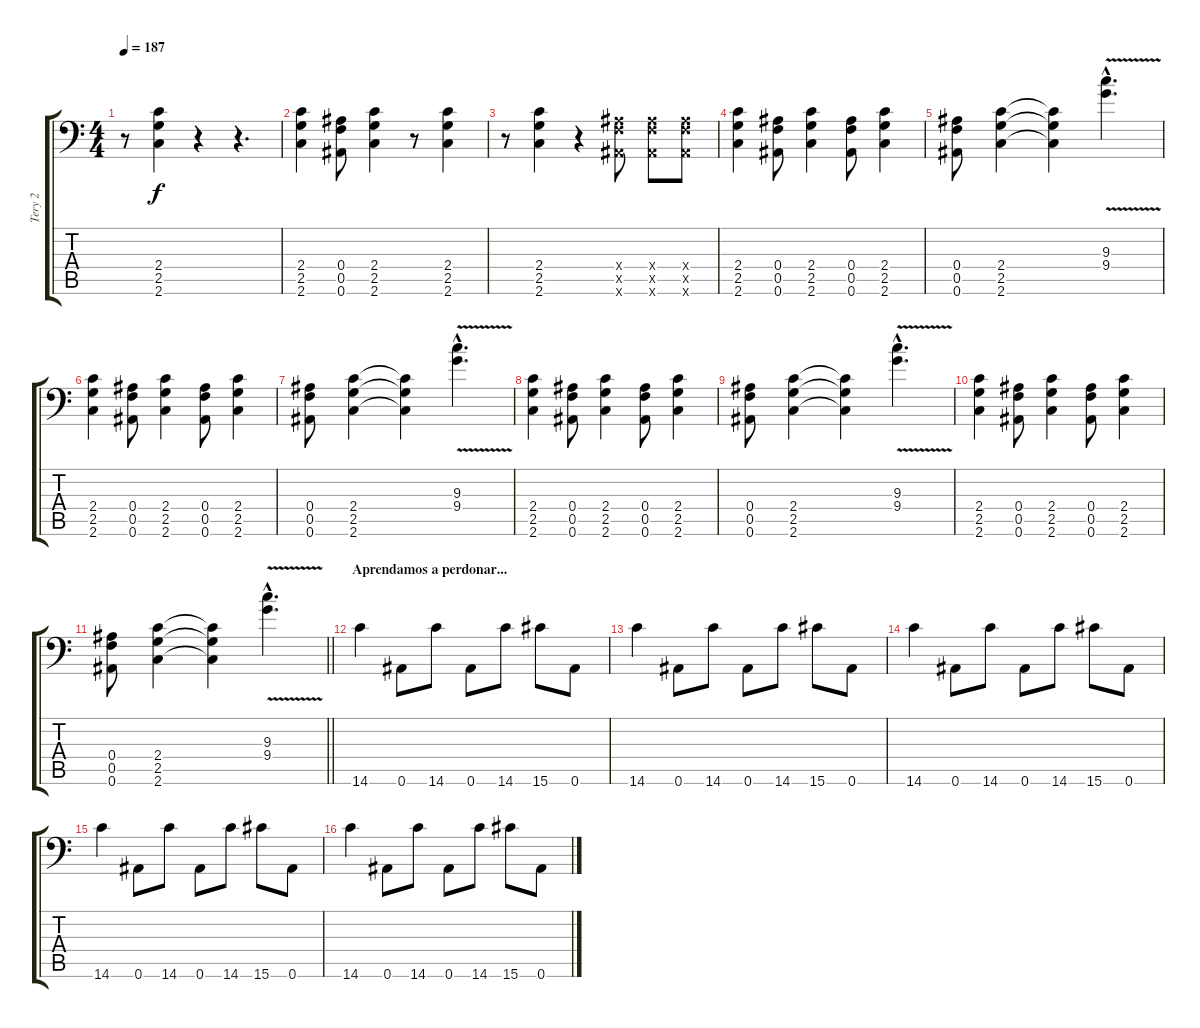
\track ("Tery 2" "Tery 2") {instrument distortionguitar}
\staff {score tabs}
\tuning (C4 G3 Eb3 Bb2 F2 Bb1) {hide}
\ts (4 4)
\tempo 187
\clef f4
\ks c
r.8{dy f} (2.4 2.5 2.6).4 r.4 r.4{d} |
(2.4 2.5 2.6).4 (0.4 0.5 0.6).8 (2.4 2.5 2.6).4 r.8 (2.4 2.5 2.6).4 |
r.8 (2.4 2.5 2.6).4 r.4 (0.4{x} 0.5{x} 0.6{x}).8 (0.4{x} 0.5{x} 0.6{x}).8 (0.4{x} 0.5{x} 0.6{x}).8 |
(2.4 2.5 2.6).4 (0.4 0.5 0.6).8 (2.4 2.5 2.6).4 (0.4 0.5 0.6).8 (2.4 2.5 2.6).4 |
(0.4 0.5 0.6).8 (2.4 2.5 2.6).4 (2.4{t} 2.5{t} 2.6{t}).4 (9.3{hac} 9.4{v hac}).4{d} |
(2.4 2.5 2.6).4 (0.4 0.5 0.6).8 (2.4 2.5 2.6).4 (0.4 0.5 0.6).8 (2.4 2.5 2.6).4 |
(0.4 0.5 0.6).8 (2.4 2.5 2.6).4 (2.4{t} 2.5{t} 2.6{t}).4 (9.3{hac} 9.4{v hac}).4{d} |
(2.4 2.5 2.6).4 (0.4 0.5 0.6).8 (2.4 2.5 2.6).4 (0.4 0.5 0.6).8 (2.4 2.5 2.6).4 |
(0.4 0.5 0.6).8 (2.4 2.5 2.6).4 (2.4{t} 2.5{t} 2.6{t}).4 (9.3{hac} 9.4{v hac}).4{d} |
(2.4 2.5 2.6).4 (0.4 0.5 0.6).8 (2.4 2.5 2.6).4 (0.4 0.5 0.6).8 (2.4 2.5 2.6).4 |
\barLineRight lightlight
(0.4 0.5 0.6).8 (2.4 2.5 2.6).4 (2.4{t} 2.5{t} 2.6{t}).4 (9.3{hac} 9.4{v hac}).4{d} |
\section ("" "Aprendamos a perdonar...")
14.6.4 0.6.8 14.6.8 0.6.8 14.6.8 15.6.8 0.6.8 |
14.6.4 0.6.8 14.6.8 0.6.8 14.6.8 15.6.8 0.6.8 |
14.6.4 0.6.8 14.6.8 0.6.8 14.6.8 15.6.8 0.6.8 |
14.6.4 0.6.8 14.6.8 0.6.8 14.6.8 15.6.8 0.6.8 |
14.6.4 0.6.8 14.6.8 0.6.8 14.6.8 15.6.8 0.6.8
